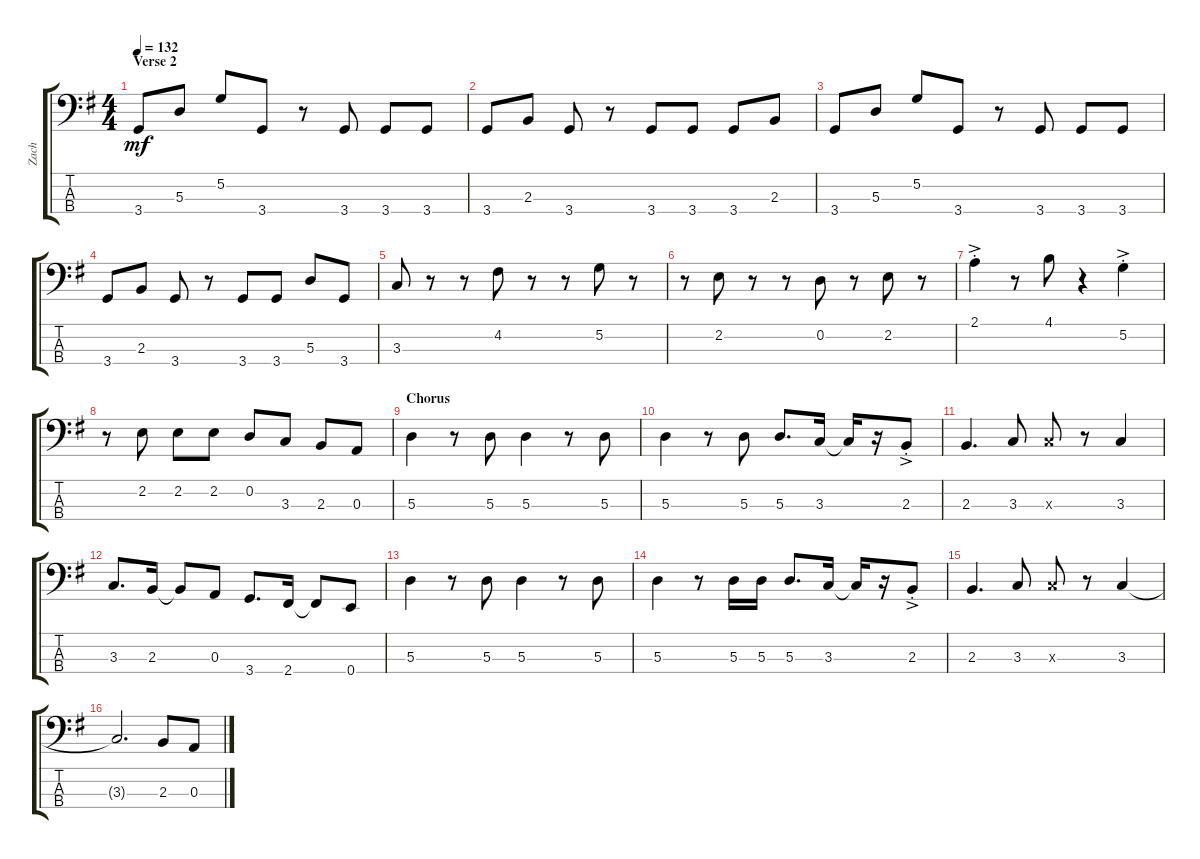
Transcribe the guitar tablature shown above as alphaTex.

\track ("Zach" "Zach") {instrument electricbassfinger}
\staff {score tabs}
\tuning (G2 D2 A1 E1) {hide}
\ts (4 4)
\section ("" "Verse 2")
\tempo 132
\clef f4
\ks g
3.4.8{dy mf} 5.3.8 5.2.8 3.4.8 r.8 3.4.8 3.4.8 3.4.8 |
3.4.8 2.3.8 3.4.8 r.8 3.4.8 3.4.8 3.4.8 2.3.8 |
3.4.8 5.3.8 5.2.8 3.4.8 r.8 3.4.8 3.4.8 3.4.8 |
3.4.8 2.3.8 3.4.8 r.8 3.4.8 3.4.8 5.3.8 3.4.8 |
3.3.8 r.8 r.8 4.2.8 r.8 r.8 5.2.8 r.8 |
r.8 2.2.8 r.8 r.8 0.2.8 r.8 2.2.8 r.8 |
2.1{ac st}.4 r.8 4.1.8 r.4 5.2{ac st}.4 |
r.8 2.2.8 2.2.8 2.2.8 0.2.8 3.3.8 2.3.8 0.3.8 |
\section ("" "Chorus")
5.3.4 r.8 5.3.8 5.3.4 r.8 5.3.8 |
5.3.4 r.8 5.3.8 5.3.8{d} 3.3.16 3.3{t}.16 r.16 2.3{ac st}.8 |
2.3.4{d} 3.3.8 3.3{x}.8 r.8 3.3.4 |
3.3.8{d} 2.3.16 2.3{t}.8 0.3.8 3.4.8{d} 2.4.16 2.4{t}.8 0.4.8 |
5.3.4 r.8 5.3.8 5.3.4 r.8 5.3.8 |
5.3.4 r.8 5.3.16 5.3.16 5.3.8{d} 3.3.16 3.3{t}.16 r.16 2.3{ac st}.8 |
2.3.4{d} 3.3.8 3.3{x}.8 r.8 3.3.4 |
3.3{t}.2{d} 2.3.8 0.3.8
